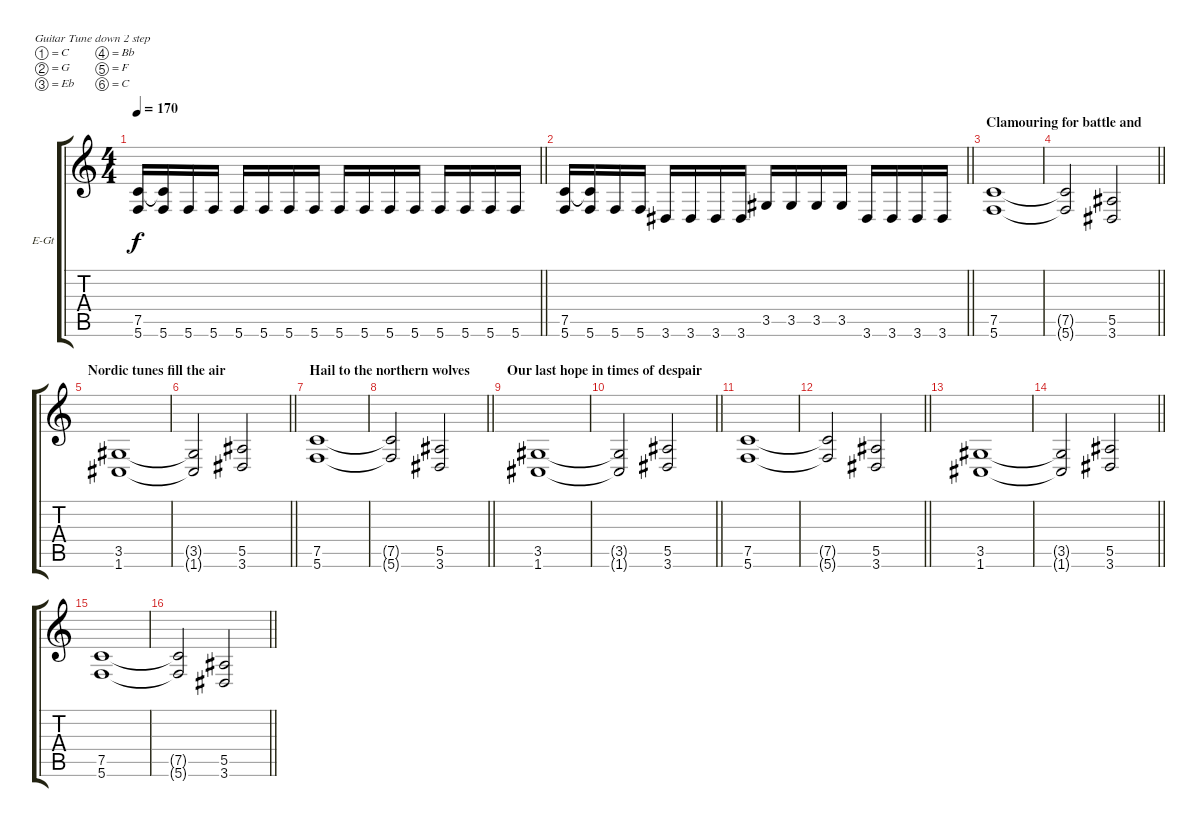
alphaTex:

\bracketExtendMode groupsimilarinstruments
\firstSystemTrackNameOrientation horizontal
\otherSystemsTrackNameOrientation horizontal
\track ("Guitar1 Dist (Arkadius)" "E-Gt") {solo instrument distortionguitar}
\staff {score tabs}
\tuning (C4 G3 Eb3 Bb2 F2 C2)
\ts (4 4)
\tempo 170
\clef g2
\barLineRight lightlight
\ks c
(7.5 5.6).16{dy f} (7.5{t} 5.6).16 5.6.16 5.6.16 5.6.16 5.6.16 5.6.16 5.6.16 5.6.16 5.6.16 5.6.16 5.6.16 5.6.16 5.6.16 5.6.16 5.6.16 |
\barLineRight lightlight
(7.5 5.6).16 (7.5{t} 5.6).16 5.6.16 5.6.16 3.6.16 3.6.16 3.6.16 3.6.16 3.5.16 3.5.16 3.5.16 3.5.16 3.6.16 3.6.16 3.6.16 3.6.16 |
\section ("" "Clamouring for battle and")
(7.5 5.6).1 |
\barLineRight lightlight
(7.5{t} 5.6{t}).2 (5.5 3.6).2 |
\section ("" "Nordic tunes fill the air")
(3.5 1.6).1 |
\barLineRight lightlight
(3.5{t} 1.6{t}).2 (5.5 3.6).2 |
\section ("" "Hail to the northern wolves")
(7.5 5.6).1 |
\barLineRight lightlight
(7.5{t} 5.6{t}).2 (5.5 3.6).2 |
\section ("" "Our last hope in times of despair ")
(3.5 1.6).1 |
\barLineRight lightlight
(3.5{t} 1.6{t}).2 (5.5 3.6).2 |
(7.5 5.6).1 |
\barLineRight lightlight
(7.5{t} 5.6{t}).2 (5.5 3.6).2 |
(3.5 1.6).1 |
\barLineRight lightlight
(3.5{t} 1.6{t}).2 (5.5 3.6).2 |
(7.5 5.6).1 |
\barLineRight lightlight
(7.5{t} 5.6{t}).2 (5.5 3.6).2
